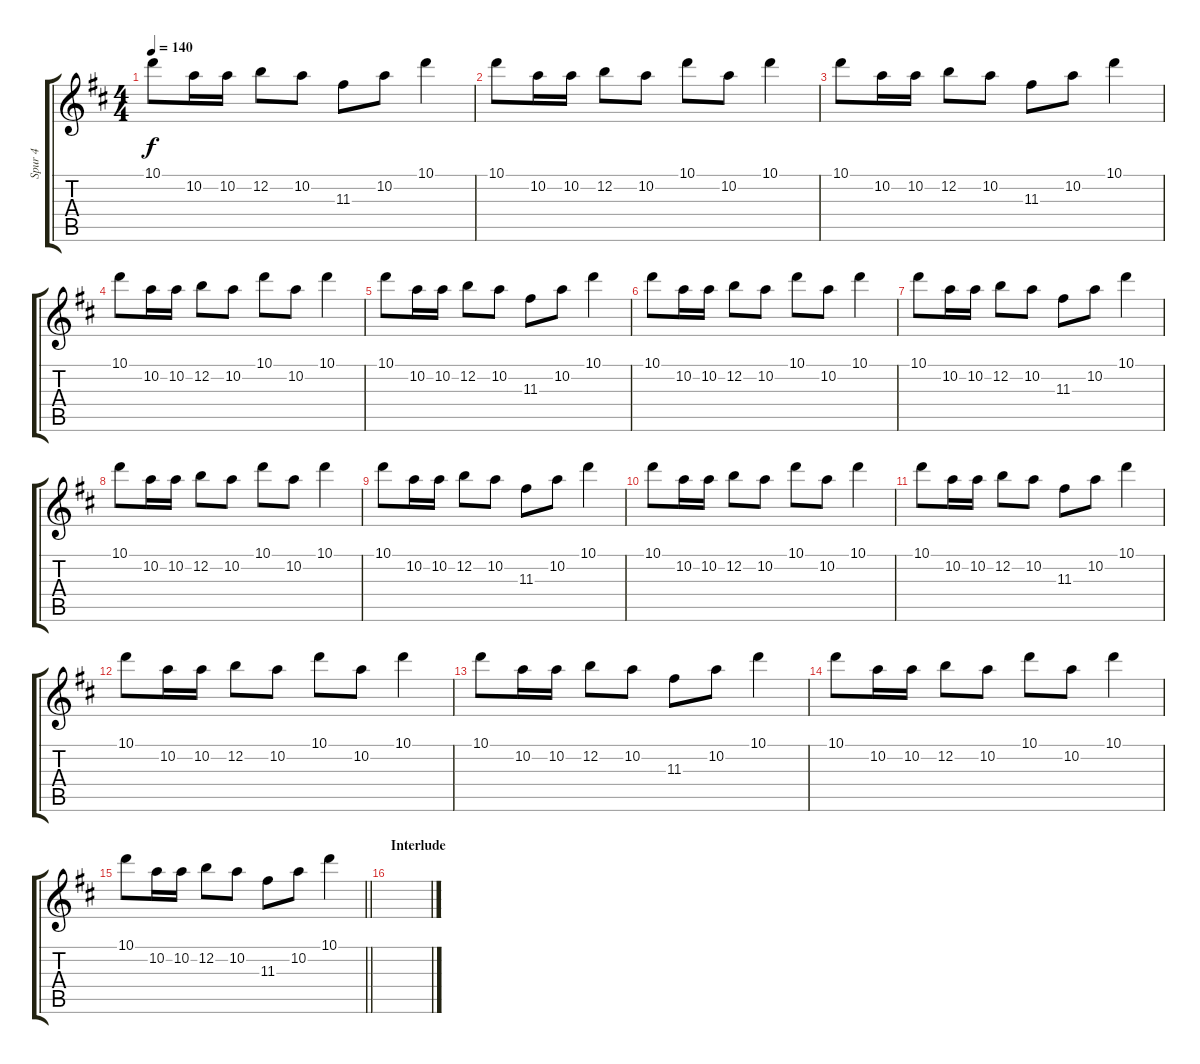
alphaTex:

\track ("Spur 4" "Spur 4") {instrument distortionguitar}
\staff {score tabs}
\tuning (E4 B3 G3 D3 A2 E2) {hide}
\ts (4 4)
\tempo 140
\clef g2
\ks d
10.1.8{dy f} 10.2.16 10.2.16 12.2.8 10.2.8 11.3.8 10.2.8 10.1.4 |
10.1.8 10.2.16 10.2.16 12.2.8 10.2.8 10.1.8 10.2.8 10.1.4 |
10.1.8 10.2.16 10.2.16 12.2.8 10.2.8 11.3.8 10.2.8 10.1.4 |
10.1.8 10.2.16 10.2.16 12.2.8 10.2.8 10.1.8 10.2.8 10.1.4 |
10.1.8 10.2.16 10.2.16 12.2.8 10.2.8 11.3.8 10.2.8 10.1.4 |
10.1.8 10.2.16 10.2.16 12.2.8 10.2.8 10.1.8 10.2.8 10.1.4 |
10.1.8 10.2.16 10.2.16 12.2.8 10.2.8 11.3.8 10.2.8 10.1.4 |
10.1.8 10.2.16 10.2.16 12.2.8 10.2.8 10.1.8 10.2.8 10.1.4 |
10.1.8 10.2.16 10.2.16 12.2.8 10.2.8 11.3.8 10.2.8 10.1.4 |
10.1.8 10.2.16 10.2.16 12.2.8 10.2.8 10.1.8 10.2.8 10.1.4 |
10.1.8 10.2.16 10.2.16 12.2.8 10.2.8 11.3.8 10.2.8 10.1.4 |
10.1.8 10.2.16 10.2.16 12.2.8 10.2.8 10.1.8 10.2.8 10.1.4 |
10.1.8 10.2.16 10.2.16 12.2.8 10.2.8 11.3.8 10.2.8 10.1.4 |
10.1.8 10.2.16 10.2.16 12.2.8 10.2.8 10.1.8 10.2.8 10.1.4 |
\barLineRight lightlight
10.1.8 10.2.16 10.2.16 12.2.8 10.2.8 11.3.8 10.2.8 10.1.4 |
\section ("" "Interlude")
